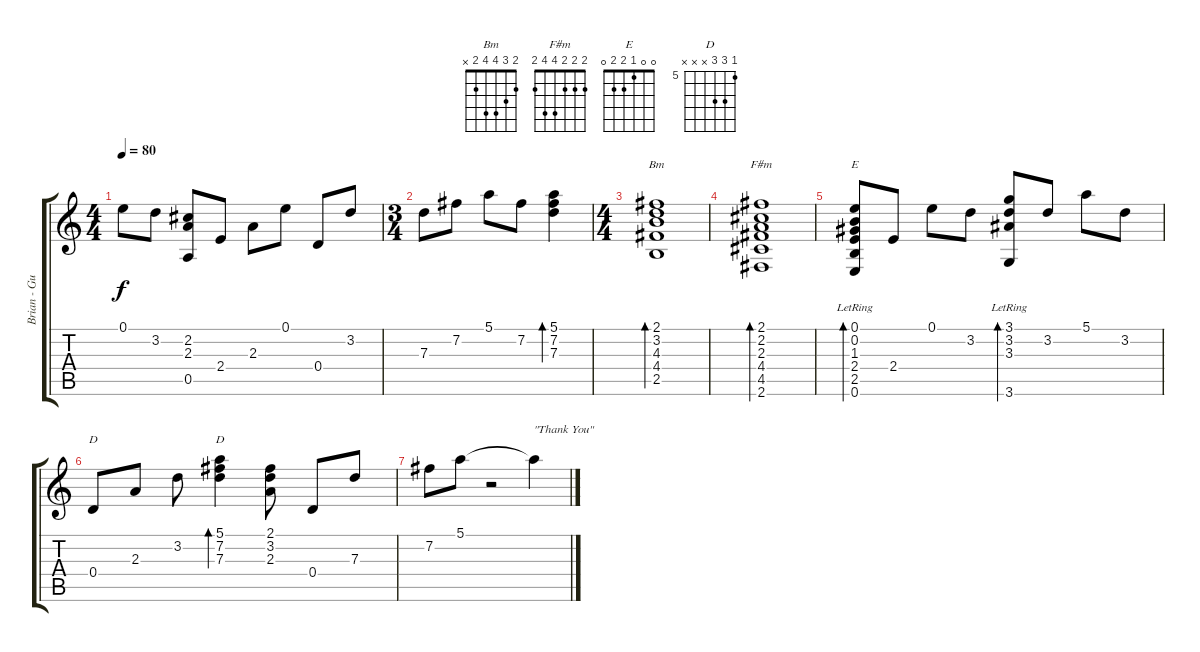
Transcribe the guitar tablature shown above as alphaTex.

\track ("Brian - Guitar" "Brian - Gu") {instrument acousticguitarsteel}
\staff {score tabs}
\tuning (E4 B3 G3 D3 A2 E2) {hide}
\chord ("Bm" 2 3 4 4 2 x)
\chord ("F#m" 2 2 2 4 4 2)
\chord ("E" 0 0 1 2 2 0)
\chord ("D" 2 3 2 0 x x)
\chord ("D" 5 7 7 x x x) {firstfret 5}
\ts (4 4)
\tempo 80
\clef g2
\ks c
0.1.8{dy f} 3.2.8 (2.2 2.3 0.5).8 2.4.8 2.3.8 0.1.8 0.4.8 3.2.8 |
\ts (3 4)
7.3.8 7.2.8 5.1.8 7.2.8 (5.1 7.2 7.3).4{bd 120} |
\ts (4 4)
(2.1 3.2 4.3 4.4 2.5).1{bd 120 ch "Bm"} |
(2.1 2.2 2.3 4.4 4.5 2.6).1{bd 120 ch "F#m"} |
(0.1 0.2 1.3 2.4 2.5 0.6{lr}).8{bd 60 ch "E"} 2.4.8 0.1.8 3.2.8 (3.1 3.2 3.3 3.6{lr}).8{bd 60} 3.2.8 5.1.8 3.2.8 |
0.4.8{ch "D"} 2.3.8 3.2.8 (5.1 7.2 7.3).4{bd 240 ch "D"} (2.1 3.2 2.3).8 0.4.8 7.3.8 |
7.2.8 5.1.8 r.2 5.1{t}.4{txt "\"Thank You\""}
